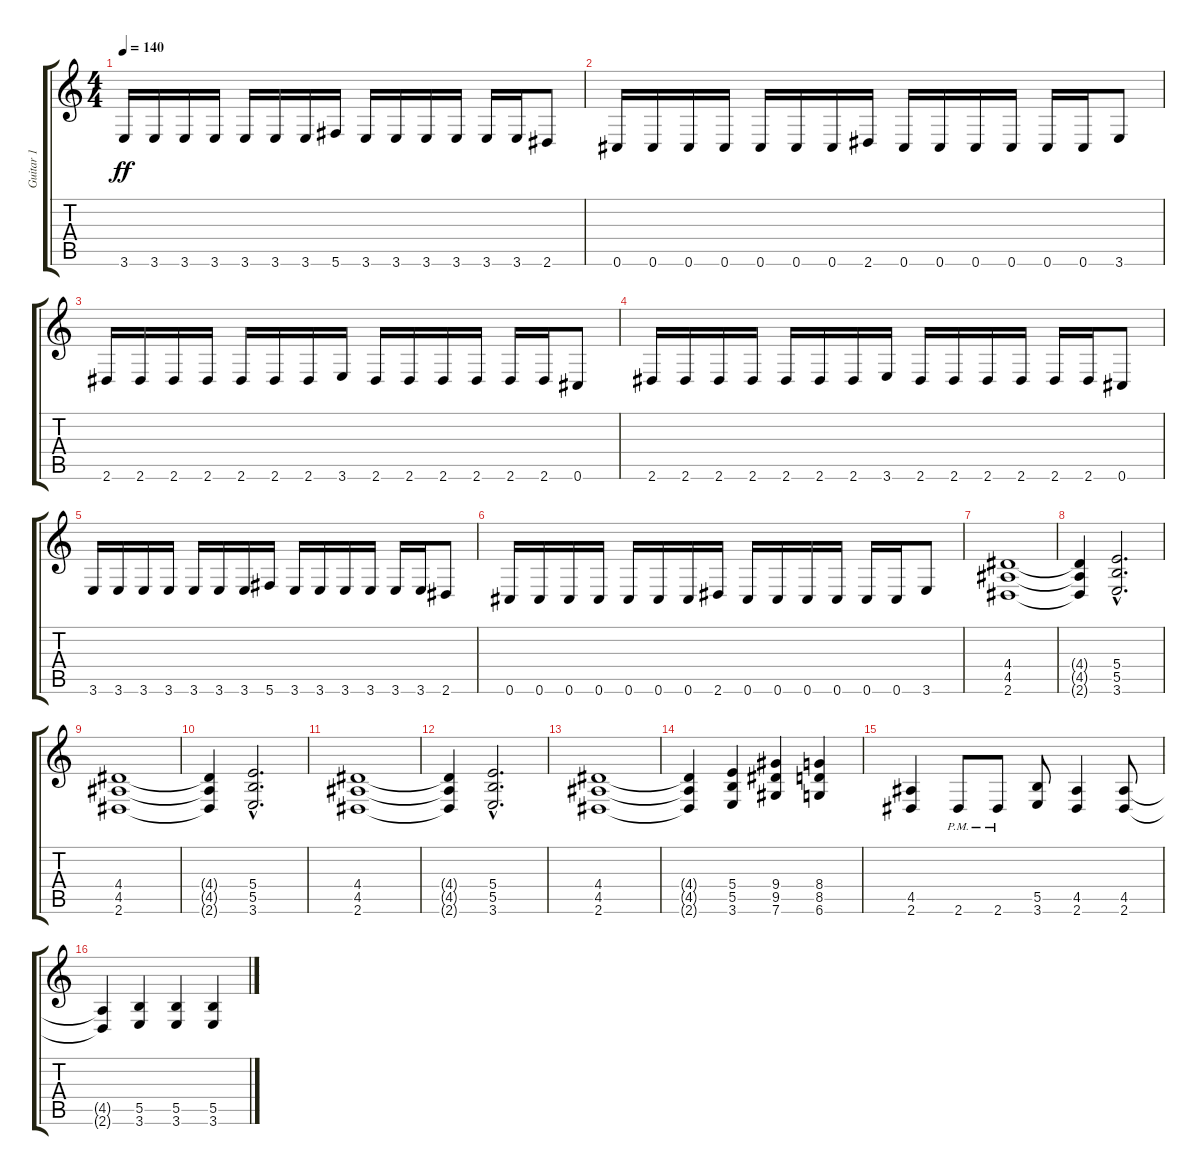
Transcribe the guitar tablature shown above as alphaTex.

\track ("Guitar 1" "Guitar 1") {instrument distortionguitar}
\staff {score tabs}
\tuning (Db4 Ab3 E3 B2 Gb2 Db2) {hide}
\ts (4 4)
\tempo 140
\clef g2
\ks c
3.6.16{dy ff} 3.6.16 3.6.16 3.6.16 3.6.16 3.6.16 3.6.16 5.6.16 3.6.16 3.6.16 3.6.16 3.6.16 3.6.16 3.6.16 2.6.8 |
0.6.16 0.6.16 0.6.16 0.6.16 0.6.16 0.6.16 0.6.16 2.6.16 0.6.16 0.6.16 0.6.16 0.6.16 0.6.16 0.6.16 3.6.8 |
2.6.16 2.6.16 2.6.16 2.6.16 2.6.16 2.6.16 2.6.16 3.6.16 2.6.16 2.6.16 2.6.16 2.6.16 2.6.16 2.6.16 0.6.8 |
2.6.16 2.6.16 2.6.16 2.6.16 2.6.16 2.6.16 2.6.16 3.6.16 2.6.16 2.6.16 2.6.16 2.6.16 2.6.16 2.6.16 0.6.8 |
3.6.16 3.6.16 3.6.16 3.6.16 3.6.16 3.6.16 3.6.16 5.6.16 3.6.16 3.6.16 3.6.16 3.6.16 3.6.16 3.6.16 2.6.8 |
0.6.16 0.6.16 0.6.16 0.6.16 0.6.16 0.6.16 0.6.16 2.6.16 0.6.16 0.6.16 0.6.16 0.6.16 0.6.16 0.6.16 3.6.8 |
(4.4 4.5 2.6).1 |
(4.4{t} 4.5{t} 2.6{t}).4 (5.4{hac} 5.5{hac} 3.6{hac}).2{d} |
(4.4 4.5 2.6).1 |
(4.4{t} 4.5{t} 2.6{t}).4 (5.4{hac} 5.5{hac} 3.6{hac}).2{d} |
(4.4 4.5 2.6).1 |
(4.4{t} 4.5{t} 2.6{t}).4 (5.4{hac} 5.5{hac} 3.6{hac}).2{d} |
(4.4 4.5 2.6).1 |
(4.4{t} 4.5{t} 2.6{t}).4 (5.4 5.5 3.6).4 (9.4 9.5 7.6).4 (8.4 8.5 6.6).4 |
(4.5 2.6).4 2.6{pm}.8 2.6{pm}.8 (5.5 3.6).8 (4.5 2.6).4 (4.5 2.6).8 |
(4.5{t} 2.6{t}).4 (5.5 3.6).4 (5.5 3.6).4 (5.5 3.6).4
